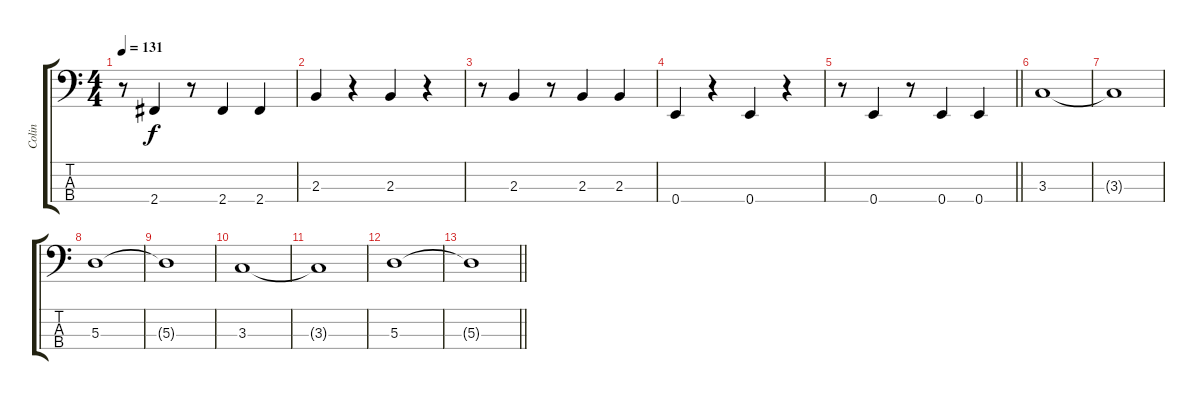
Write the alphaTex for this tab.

\track ("Colin" "Colin") {instrument electricbassfinger}
\staff {score tabs}
\tuning (G2 D2 A1 E1) {hide}
\ts (4 4)
\tempo 131
\clef f4
\ks c
r.8{dy f} 2.4.4 r.8 2.4.4 2.4.4 |
2.3.4 r.4 2.3.4 r.4 |
r.8 2.3.4 r.8 2.3.4 2.3.4 |
0.4.4 r.4 0.4.4 r.4 |
\barLineRight lightlight
r.8 0.4.4 r.8 0.4.4 0.4.4 |
3.3.1 |
3.3{t}.1 |
5.3.1 |
5.3{t}.1 |
3.3.1 |
3.3{t}.1 |
5.3.1 |
\barLineRight lightlight
5.3{t}.1
